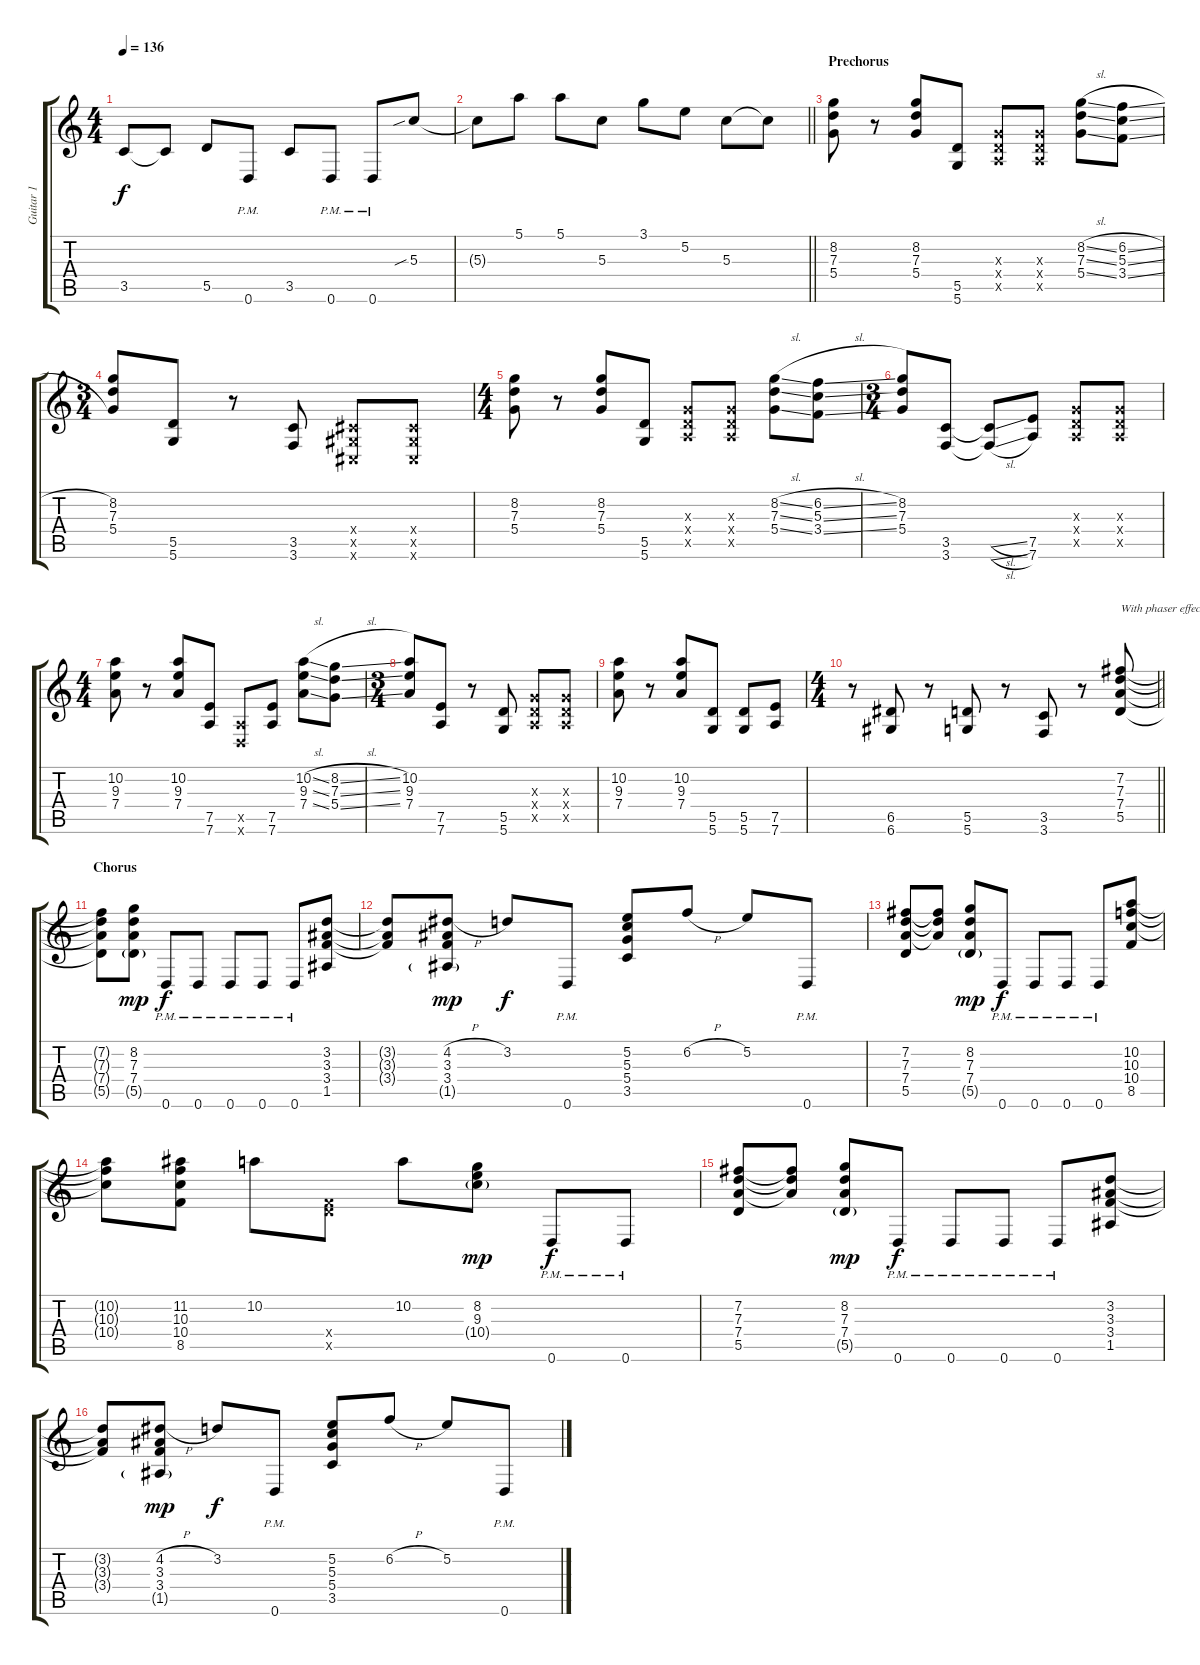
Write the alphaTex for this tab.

\track ("Guitar 1" "Guitar 1") {instrument acousticguitarsteel}
\staff {score tabs}
\tuning (E4 B3 G3 D3 A2 D2) {hide}
\ts (4 4)
\tempo 136
\clef g2
\ks c
3.5{t}.8{dy f} 3.5{t}.8 5.5.8 0.6{pm}.8 3.5.8 0.6{pm}.8 0.6{pm}.8 5.3{sib}.8 |
\barLineRight lightlight
5.3{t}.8 5.1.8 5.1.8 5.3.8 3.1.8 5.2.8 5.3.8 5.3{t}.8 |
\section ("" "Prechorus")
(8.2 7.3 5.4).8 r.8 (8.2 7.3 5.4).8 (5.5 5.6).8 (0.3{x} 0.4{x} 0.5{x}).8 (0.3{x} 0.4{x} 0.5{x}).8 (8.2{sl} 7.3{ss} 5.4{ss}).8 (6.2{sl} 5.3{ss} 3.4{ss}).8 |
\ts (3 4)
(8.2 7.3 5.4).8 (5.5 5.6).8 r.8 (3.5 3.6).8 (-1.4{x} -1.5{x} -1.6{x}).8 (-1.4{x} -1.5{x} -1.6{x}).8 |
\ts (4 4)
(8.2 7.3 5.4).8 r.8 (8.2 7.3 5.4).8 (5.5 5.6).8 (0.3{x} 0.4{x} 0.5{x}).8 (0.3{x} 0.4{x} 0.5{x}).8 (8.2{sl} 7.3{ss} 5.4{ss}).8 (6.2{sl} 5.3{ss} 3.4{ss}).8 |
\ts (3 4)
(8.2 7.3 5.4).8 (3.5 3.6).8 (3.5{sl t} 3.6{sl t}).8 (7.5 7.6).8 (0.3{x} 0.4{x} 0.5{x}).8 (0.3{x} 0.4{x} 0.5{x}).8 |
\ts (4 4)
(10.2 9.3 7.4).8 r.8 (10.2 9.3 7.4).8 (7.5 7.6).8 (0.5{x} 0.6{x}).8 (7.5 7.6).8 (10.2{sl} 9.3{ss} 7.4{ss}).8 (8.2{sl} 7.3{ss} 5.4{ss}).8 |
\ts (3 4)
(10.2 9.3 7.4).8 (7.5 7.6).8 r.8 (5.5 5.6).8 (0.3{x} 0.4{x} 0.5{x}).8 (0.3{x} 0.4{x} 0.5{x}).8 |
(10.2 9.3 7.4).8 r.8 (10.2 9.3 7.4).8 (5.5 5.6).8 (5.5 5.6).8 (7.5 7.6).8 |
\ts (4 4)
\barLineRight lightlight
r.8 (6.5 6.6).8 r.8 (5.5 5.6).8 r.8 (3.5 3.6).8 r.8 (7.2 7.3 7.4 5.5).8{txt "With phaser effect"} |
\section ("" "Chorus")
(7.2{t} 7.3{t} 7.4{t} 5.5{t}).8 (8.2 7.3 7.4 5.5{g}).8{dy mp} 0.6{pm}.8{dy f} 0.6{pm}.8 0.6{pm}.8 0.6{pm}.8 0.6{pm}.8 (3.2 3.3 3.4 1.5).8 |
(3.2{t} 3.3{t} 3.4{t}).8 (4.2{h} 3.3 3.4 1.5{g}).8{dy mp} 3.2.8{dy f} 0.6{pm}.8 (5.2 5.3 5.4 3.5).8 6.2{h}.8 5.2.8 0.6{pm}.8 |
(7.2 7.3 7.4 5.5).8 (7.2{t} 7.3{t} 7.4{t}).8 (8.2 7.3 7.4 5.5{g}).8{dy mp} 0.6{pm}.8{dy f} 0.6{pm}.8 0.6{pm}.8 0.6{pm}.8 (10.2 10.3 10.4 8.5).8 |
(10.2{t} 10.3{t} 10.4{t}).8 (11.2 10.3 10.4 8.5).8 10.2.8 (0.4{x} 8.5{x}).8 10.2.8 (8.2 9.3 10.4{g}).8{dy mp} 0.6{pm}.8{dy f} 0.6{pm}.8 |
(7.2 7.3 7.4 5.5).8 (7.2{t} 7.3{t} 7.4{t}).8 (8.2 7.3 7.4 5.5{g}).8{dy mp} 0.6{pm}.8{dy f} 0.6{pm}.8 0.6{pm}.8 0.6{pm}.8 (3.2 3.3 3.4 1.5).8 |
(3.2{t} 3.3{t} 3.4{t}).8 (4.2{h} 3.3 3.4 1.5{g}).8{dy mp} 3.2.8{dy f} 0.6{pm}.8 (5.2 5.3 5.4 3.5).8 6.2{h}.8 5.2.8 0.6{pm}.8
